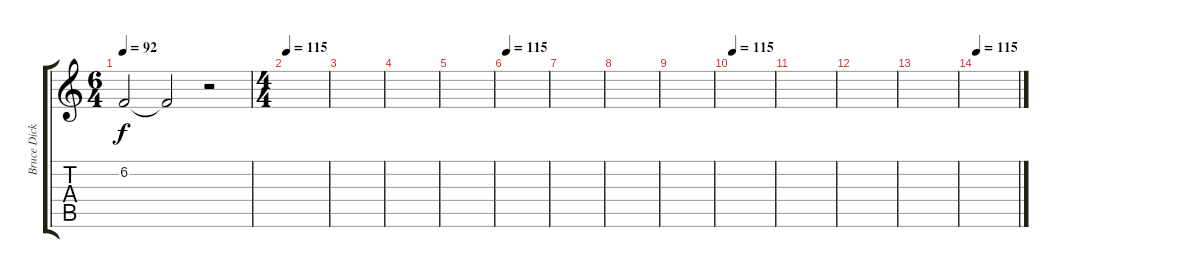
\track ("Bruce Dickinson" "Bruce Dick") {instrument clarinet}
\staff {score tabs}
\tuning (E4 B3 G3 D3 A2 E2) {hide}
\ts (6 4)
\tempo 92
\clef g2
\ks c
6.2{t}.2{dy f} 6.2{t}.2 r.2 |
\ts (4 4)
\tempo 115
|
|
|
|
\tempo 115
|
|
|
|
\tempo 115
|
|
|
|
\tempo 115
